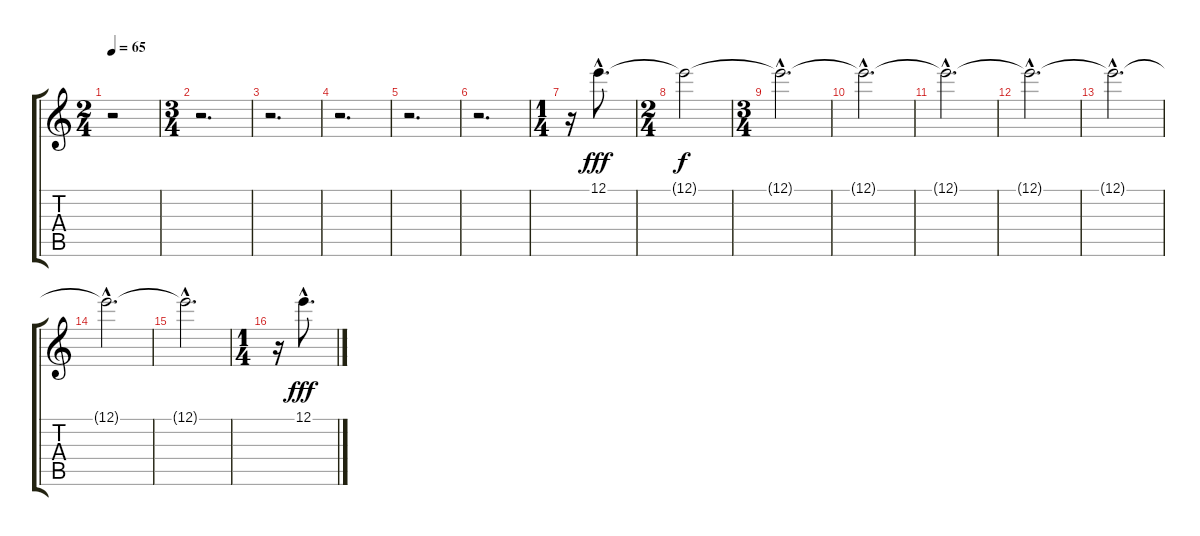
\track "" {instrument acousticguitarnylon}
\staff {score tabs}
\tuning (E4 B3 G3 D3 A2 E2) {hide}
\ts (2 4)
\tempo 65
\clef g2
\ks c
r.2{dy fff instrument acousticguitarnylon} |
\ts (3 4)
r.2{d} |
r.2{d} |
r.2{d} |
r.2{d} |
r.2{d} |
\ts (1 4)
r.16 12.1{hac}.8{d} |
\ts (2 4)
12.1{t}.2{dy f} |
\ts (3 4)
12.1{hac t}.2{d} |
12.1{hac t}.2{d} |
12.1{hac t}.2{d} |
12.1{hac t}.2{d} |
12.1{hac t}.2{d} |
12.1{hac t}.2{d} |
12.1{hac t}.2{d} |
\ts (1 4)
r.16 12.1{hac}.8{d dy fff}
